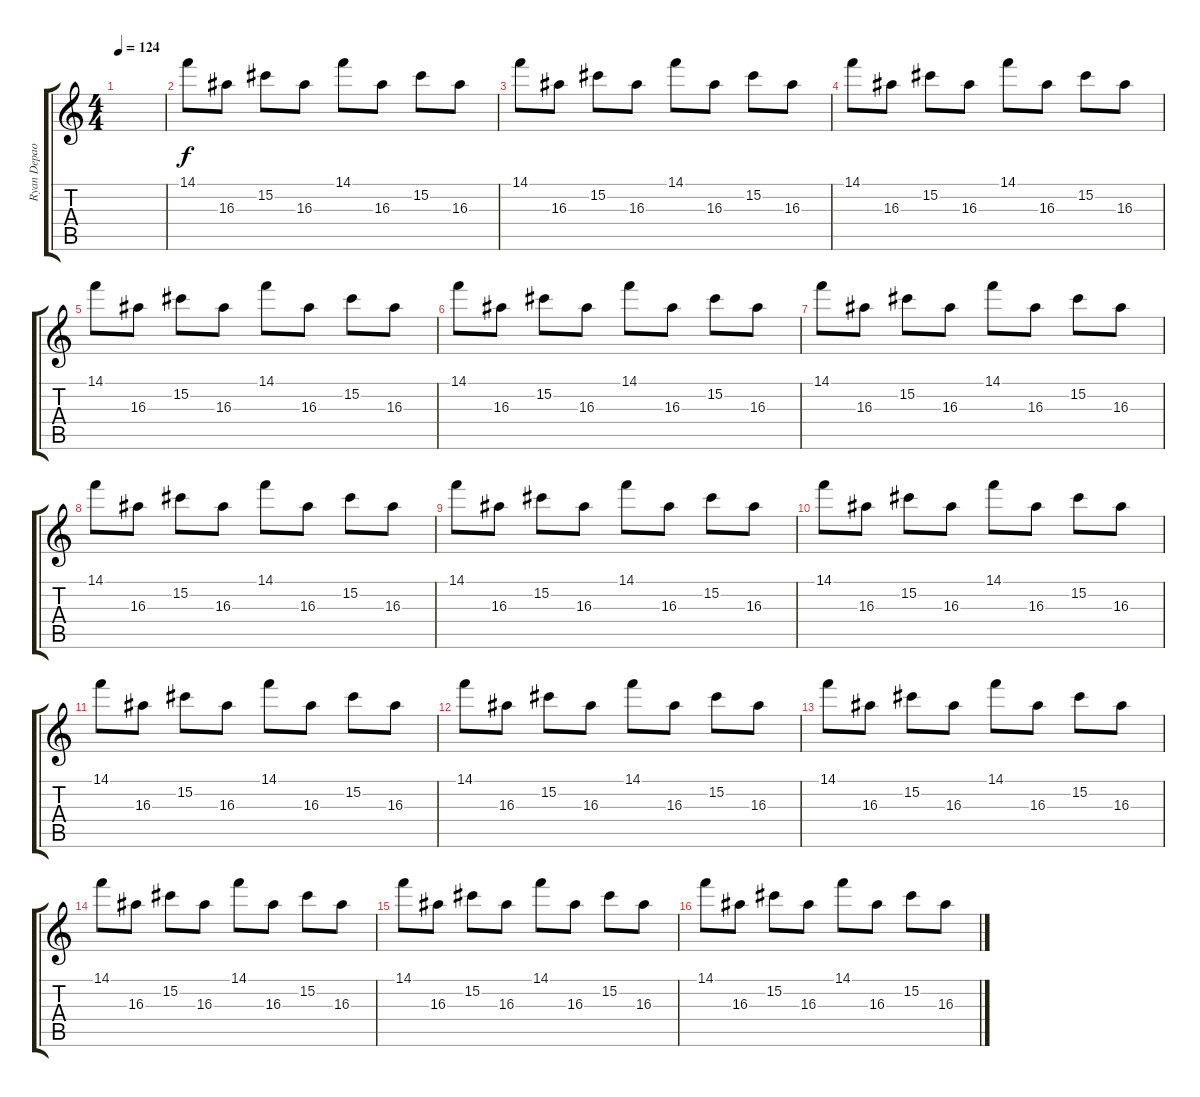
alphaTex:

\track ("Ryan Depaolo" "Ryan Depao") {instrument distortionguitar}
\staff {score tabs}
\tuning (Eb4 Bb3 Gb3 Db3 Ab2 Eb2) {hide}
\ts (4 4)
\tempo 124
\clef g2
\ks c
|
14.1.8 16.3.8 15.2.8 16.3.8 14.1.8 16.3.8 15.2.8 16.3.8 |
14.1.8 16.3.8 15.2.8 16.3.8 14.1.8 16.3.8 15.2.8 16.3.8 |
14.1.8 16.3.8 15.2.8 16.3.8 14.1.8 16.3.8 15.2.8 16.3.8 |
14.1.8 16.3.8 15.2.8 16.3.8 14.1.8 16.3.8 15.2.8 16.3.8 |
14.1.8 16.3.8 15.2.8 16.3.8 14.1.8 16.3.8 15.2.8 16.3.8 |
14.1.8 16.3.8 15.2.8 16.3.8 14.1.8 16.3.8 15.2.8 16.3.8 |
14.1.8 16.3.8 15.2.8 16.3.8 14.1.8 16.3.8 15.2.8 16.3.8 |
14.1.8 16.3.8 15.2.8 16.3.8 14.1.8 16.3.8 15.2.8 16.3.8 |
14.1.8 16.3.8 15.2.8 16.3.8 14.1.8 16.3.8 15.2.8 16.3.8 |
14.1.8 16.3.8 15.2.8 16.3.8 14.1.8 16.3.8 15.2.8 16.3.8 |
14.1.8 16.3.8 15.2.8 16.3.8 14.1.8 16.3.8 15.2.8 16.3.8 |
14.1.8 16.3.8 15.2.8 16.3.8 14.1.8 16.3.8 15.2.8 16.3.8 |
14.1.8 16.3.8 15.2.8 16.3.8 14.1.8 16.3.8 15.2.8 16.3.8 |
14.1.8 16.3.8 15.2.8 16.3.8 14.1.8 16.3.8 15.2.8 16.3.8 |
14.1.8 16.3.8 15.2.8 16.3.8 14.1.8 16.3.8 15.2.8 16.3.8
